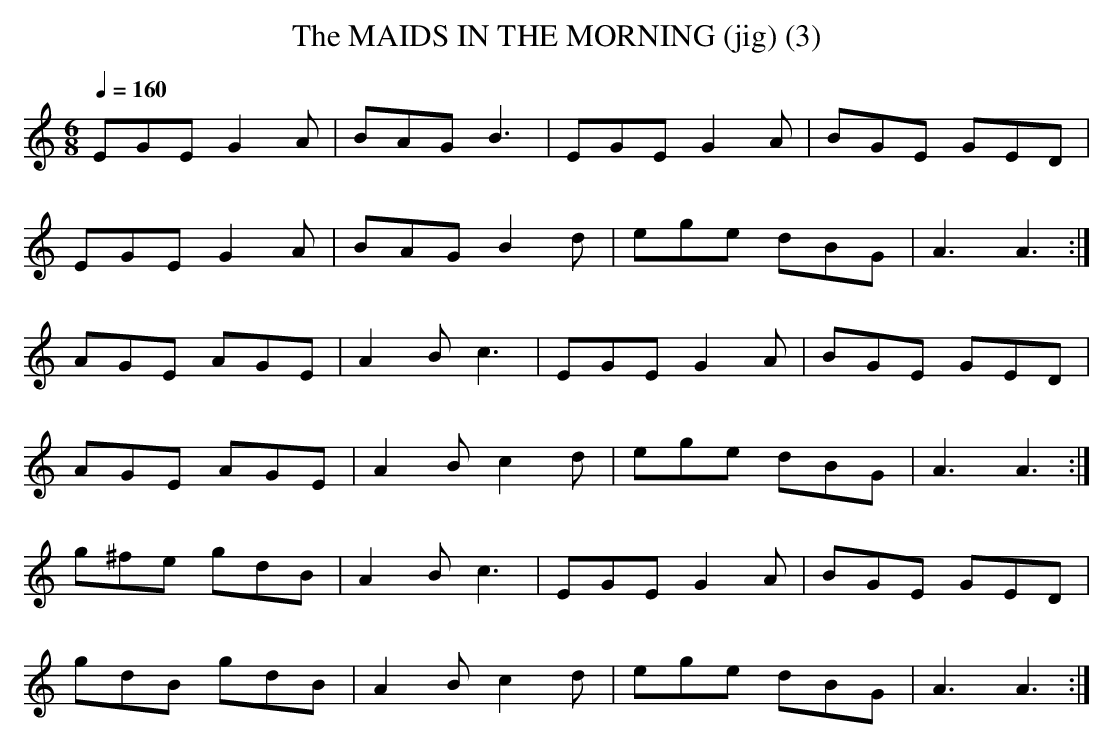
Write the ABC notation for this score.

X:1
T:MAIDS IN THE MORNING (jig) (3), The
Q:1/4=160
M:6/8
L:1/8
K:Am
EGE G2A|BAG B3|EGE G2A|BGE GED|
EGE G2A|BAG B2d|ege dBG|A3 A3 :|
AGE AGE|A2B c3|EGE G2A|BGE GED|
AGE AGE|A2B c2d|ege dBG|A3 A3 :|
g^fe gdB|A2B c3|EGE G2A|BGE GED|
gdB gdB|A2B c2d|ege dBG|A3 A3 :|
